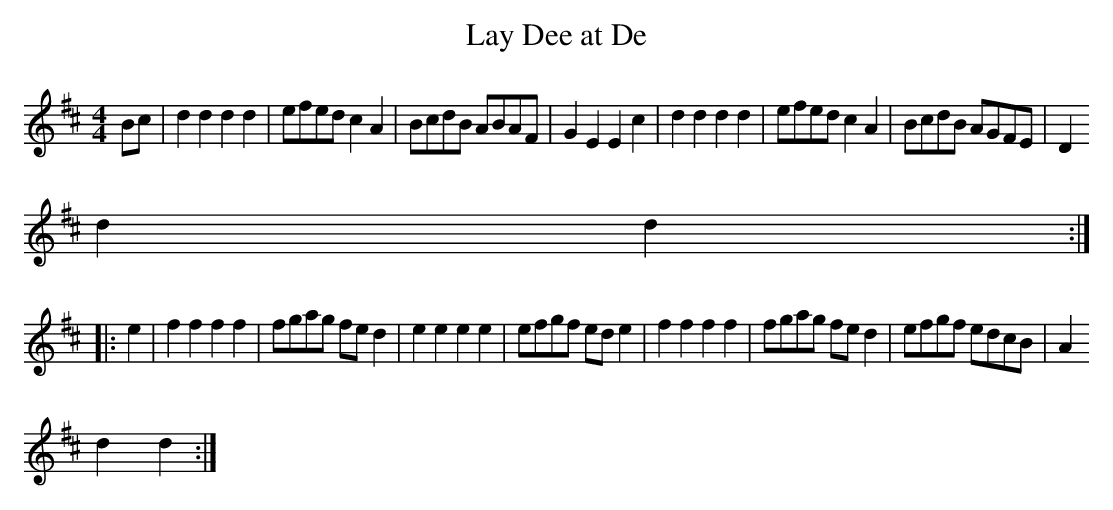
X:1
T:Lay Dee at De
M:4/4
L:1/8
K:D
Bc|d2d2d2d2|efed c2A2|BcdB ABAF|G2E2E2c2|d2d2d2d2|efed c2A2|BcdB AGFE|D2
d2d2:|
|:e2|f2f2f2f2|fgag fed2|e2e2e2e2|efgf ede2|f2f2f2f2|fgag fed2|efgf edcB|A2
d2d2:|
